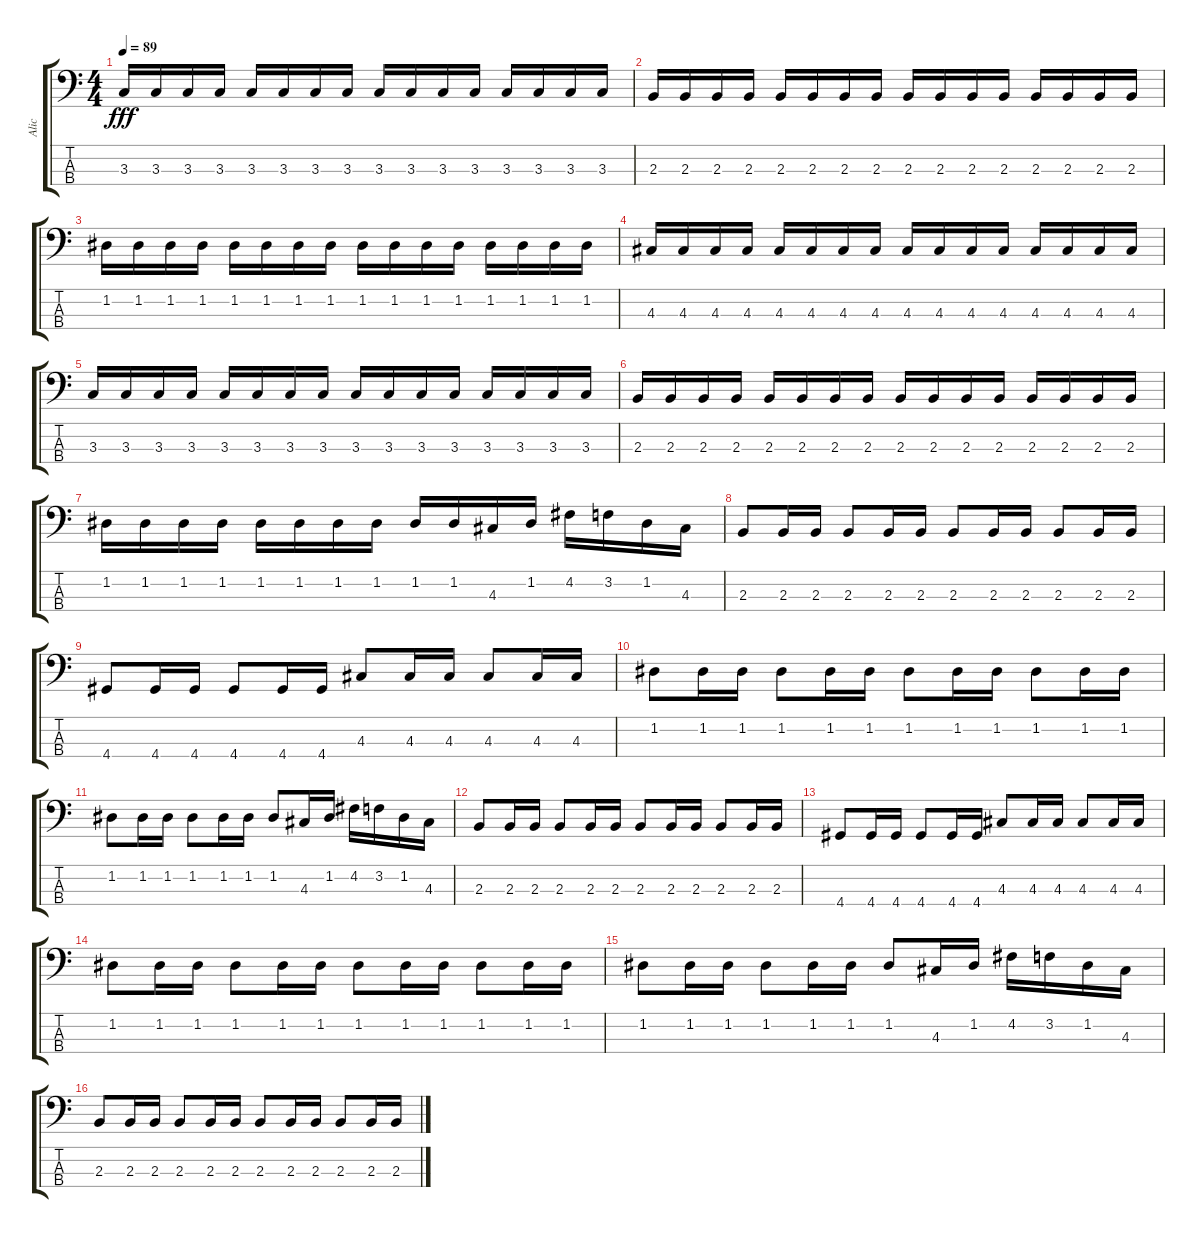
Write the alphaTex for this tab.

\track ("Alic" "Alic") {instrument electricbassfinger}
\staff {score tabs}
\tuning (G2 D2 A1 E1) {hide}
\ts (4 4)
\tempo 89
\clef f4
\ks c
3.3.16{dy fff} 3.3.16 3.3.16 3.3.16 3.3.16 3.3.16 3.3.16 3.3.16 3.3.16 3.3.16 3.3.16 3.3.16 3.3.16 3.3.16 3.3.16 3.3.16 |
2.3.16 2.3.16 2.3.16 2.3.16 2.3.16 2.3.16 2.3.16 2.3.16 2.3.16 2.3.16 2.3.16 2.3.16 2.3.16 2.3.16 2.3.16 2.3.16 |
1.2.16 1.2.16 1.2.16 1.2.16 1.2.16 1.2.16 1.2.16 1.2.16 1.2.16 1.2.16 1.2.16 1.2.16 1.2.16 1.2.16 1.2.16 1.2.16 |
4.3.16 4.3.16 4.3.16 4.3.16 4.3.16 4.3.16 4.3.16 4.3.16 4.3.16 4.3.16 4.3.16 4.3.16 4.3.16 4.3.16 4.3.16 4.3.16 |
3.3.16 3.3.16 3.3.16 3.3.16 3.3.16 3.3.16 3.3.16 3.3.16 3.3.16 3.3.16 3.3.16 3.3.16 3.3.16 3.3.16 3.3.16 3.3.16 |
2.3.16 2.3.16 2.3.16 2.3.16 2.3.16 2.3.16 2.3.16 2.3.16 2.3.16 2.3.16 2.3.16 2.3.16 2.3.16 2.3.16 2.3.16 2.3.16 |
1.2.16 1.2.16 1.2.16 1.2.16 1.2.16 1.2.16 1.2.16 1.2.16 1.2.16 1.2.16 4.3.16 1.2.16 4.2.16 3.2.16 1.2.16 4.3.16 |
2.3.8 2.3.16 2.3.16 2.3.8 2.3.16 2.3.16 2.3.8 2.3.16 2.3.16 2.3.8 2.3.16 2.3.16 |
4.4.8 4.4.16 4.4.16 4.4.8 4.4.16 4.4.16 4.3.8 4.3.16 4.3.16 4.3.8 4.3.16 4.3.16 |
1.2.8 1.2.16 1.2.16 1.2.8 1.2.16 1.2.16 1.2.8 1.2.16 1.2.16 1.2.8 1.2.16 1.2.16 |
1.2.8 1.2.16 1.2.16 1.2.8 1.2.16 1.2.16 1.2.8 4.3.16 1.2.16 4.2.16 3.2.16 1.2.16 4.3.16 |
2.3.8 2.3.16 2.3.16 2.3.8 2.3.16 2.3.16 2.3.8 2.3.16 2.3.16 2.3.8 2.3.16 2.3.16 |
4.4.8 4.4.16 4.4.16 4.4.8 4.4.16 4.4.16 4.3.8 4.3.16 4.3.16 4.3.8 4.3.16 4.3.16 |
1.2.8 1.2.16 1.2.16 1.2.8 1.2.16 1.2.16 1.2.8 1.2.16 1.2.16 1.2.8 1.2.16 1.2.16 |
1.2.8 1.2.16 1.2.16 1.2.8 1.2.16 1.2.16 1.2.8 4.3.16 1.2.16 4.2.16 3.2.16 1.2.16 4.3.16 |
2.3.8 2.3.16 2.3.16 2.3.8 2.3.16 2.3.16 2.3.8 2.3.16 2.3.16 2.3.8 2.3.16 2.3.16
